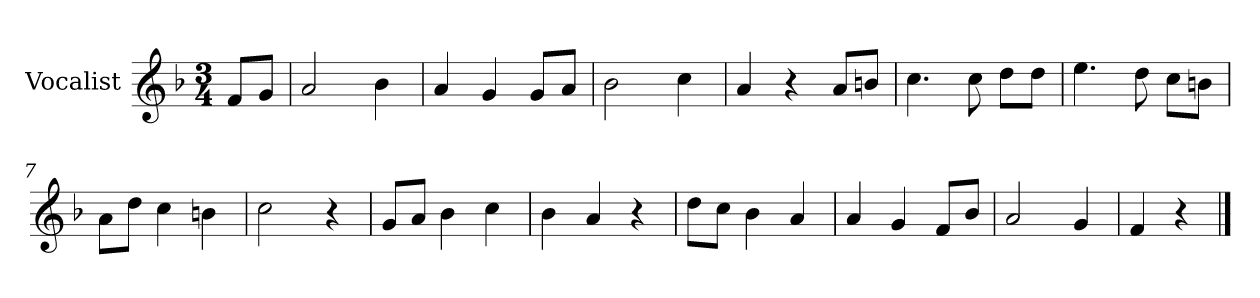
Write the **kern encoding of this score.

**kern
*part1
*staff1
*I"Vocalist
*k[b-]
*F:
*M3/4
=
8fL
8gJ
=1
2a
4b-
=2
4a
4g
8gL
8aJ
=3
2b-
4cc
=4
4a
4r
8aL
8bnJ
=5
4.cc
8cc
8ddL
8ddJ
=6
4.ee
8dd
8ccL
8bnJ
=7
8aL
8ddJ
4cc
4bn
=8
2cc
4r
=9
8gL
8aJ
4b-
4cc
=10
4b-
4a
4r
=11
8ddL
8ccJ
4b-
4a
=12
4a
4g
8fL
8b-J
=13
2a
4g
=14
4f
4r
==
*-
